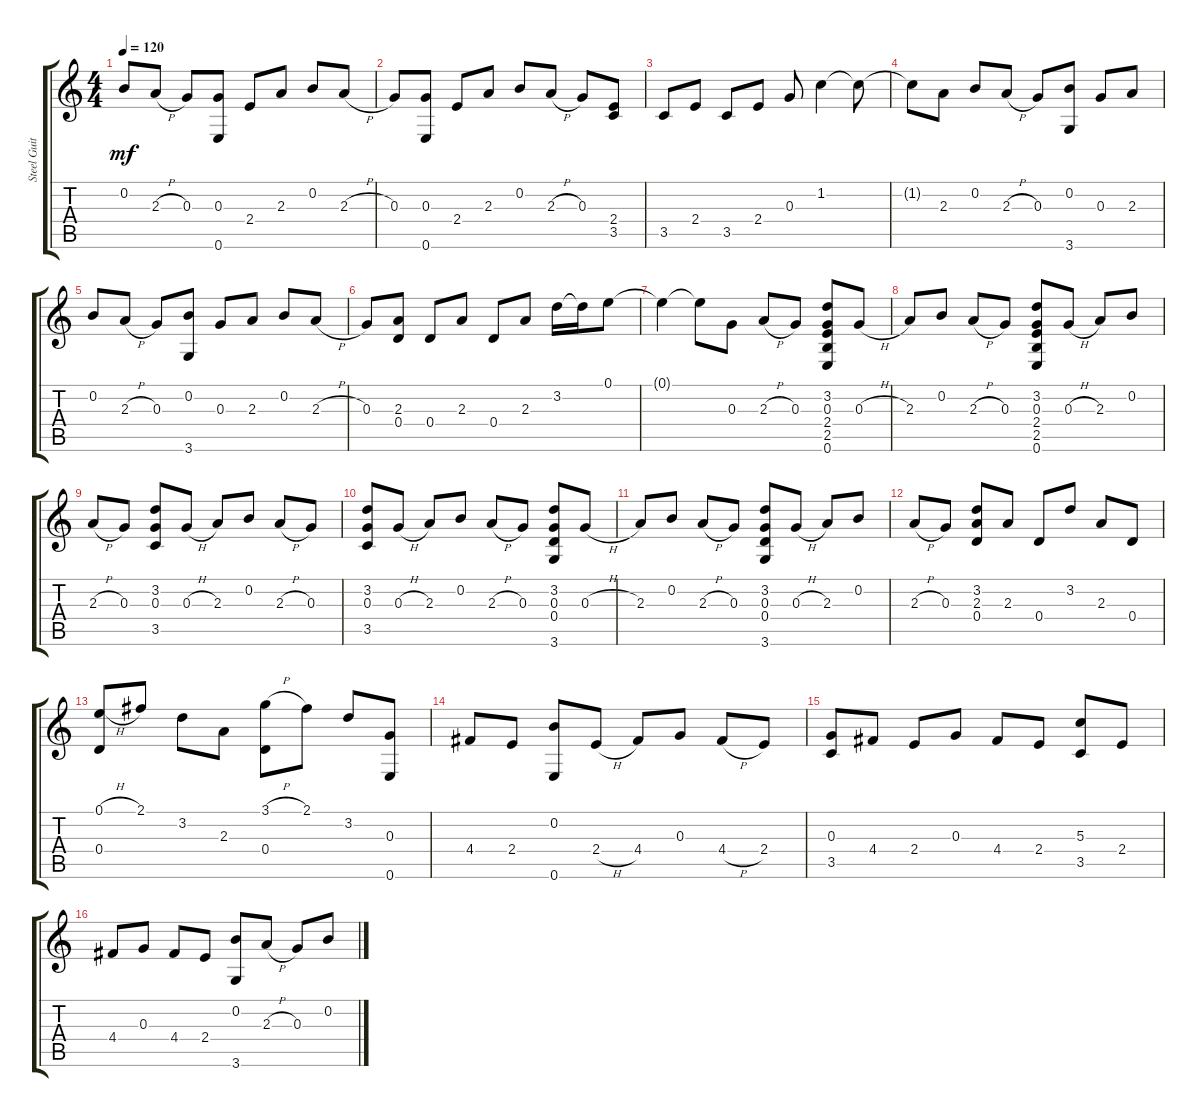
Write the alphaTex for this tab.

\track ("Steel Guitar" "Steel Guit") {instrument acousticguitarsteel}
\staff {score tabs}
\tuning (E4 B3 G3 D3 A2 E2) {hide}
\ts (4 4)
\tempo 120
\clef g2
\ks c
0.2.8{dy mf} 2.3{h}.8 0.3.8 (0.3 0.6).8 2.4.8 2.3.8 0.2.8 2.3{h}.8 |
0.3.8 (0.3 0.6).8 2.4.8 2.3.8 0.2.8 2.3{h}.8 0.3.8 (2.4 3.5).8 |
3.5.8 2.4.8 3.5.8 2.4.8 0.3.8 1.2.4 1.2{t}.8 |
1.2{t}.8 2.3.8 0.2.8 2.3{h}.8 0.3.8 (0.2 3.6).8 0.3.8 2.3.8 |
0.2.8 2.3{h}.8 0.3.8 (0.2 3.6).8 0.3.8 2.3.8 0.2.8 2.3{h}.8 |
0.3.8 (2.3 0.4).8 0.4.8 2.3.8 0.4.8 2.3.8 3.2.16 3.2{t}.16 0.1.8 |
0.1{t}.4 0.1{t}.8 0.3.8 2.3{h}.8 0.3.8 (3.2 0.3 2.4 2.5 0.6).8 0.3{h}.8 |
2.3.8 0.2.8 2.3{h}.8 0.3.8 (3.2 0.3 2.4 2.5 0.6).8 0.3{h}.8 2.3.8 0.2.8 |
2.3{h}.8 0.3.8 (3.2 0.3 3.5).8 0.3{h}.8 2.3.8 0.2.8 2.3{h}.8 0.3.8 |
(3.2 0.3 3.5).8 0.3{h}.8 2.3.8 0.2.8 2.3{h}.8 0.3.8 (3.2 0.3 0.4 3.6).8 0.3{h}.8 |
2.3.8 0.2.8 2.3{h}.8 0.3.8 (3.2 0.3 0.4 3.6).8 0.3{h}.8 2.3.8 0.2.8 |
2.3{h}.8 0.3.8 (3.2 2.3 0.4).8 2.3.8 0.4.8 3.2.8 2.3.8 0.4.8 |
(0.1{h} 0.4).8 2.1.8 3.2.8 2.3.8 (3.1{h} 0.4).8 2.1.8 3.2.8 (0.3 0.6).8 |
4.4.8 2.4.8 (0.2 0.6).8 2.4{h}.8 4.4.8 0.3.8 4.4{h}.8 2.4.8 |
(0.3 3.5).8 4.4.8 2.4.8 0.3.8 4.4.8 2.4.8 (5.3 3.5).8 2.4.8 |
4.4.8 0.3.8 4.4.8 2.4.8 (0.2 3.6).8 2.3{h}.8 0.3.8 0.2.8
